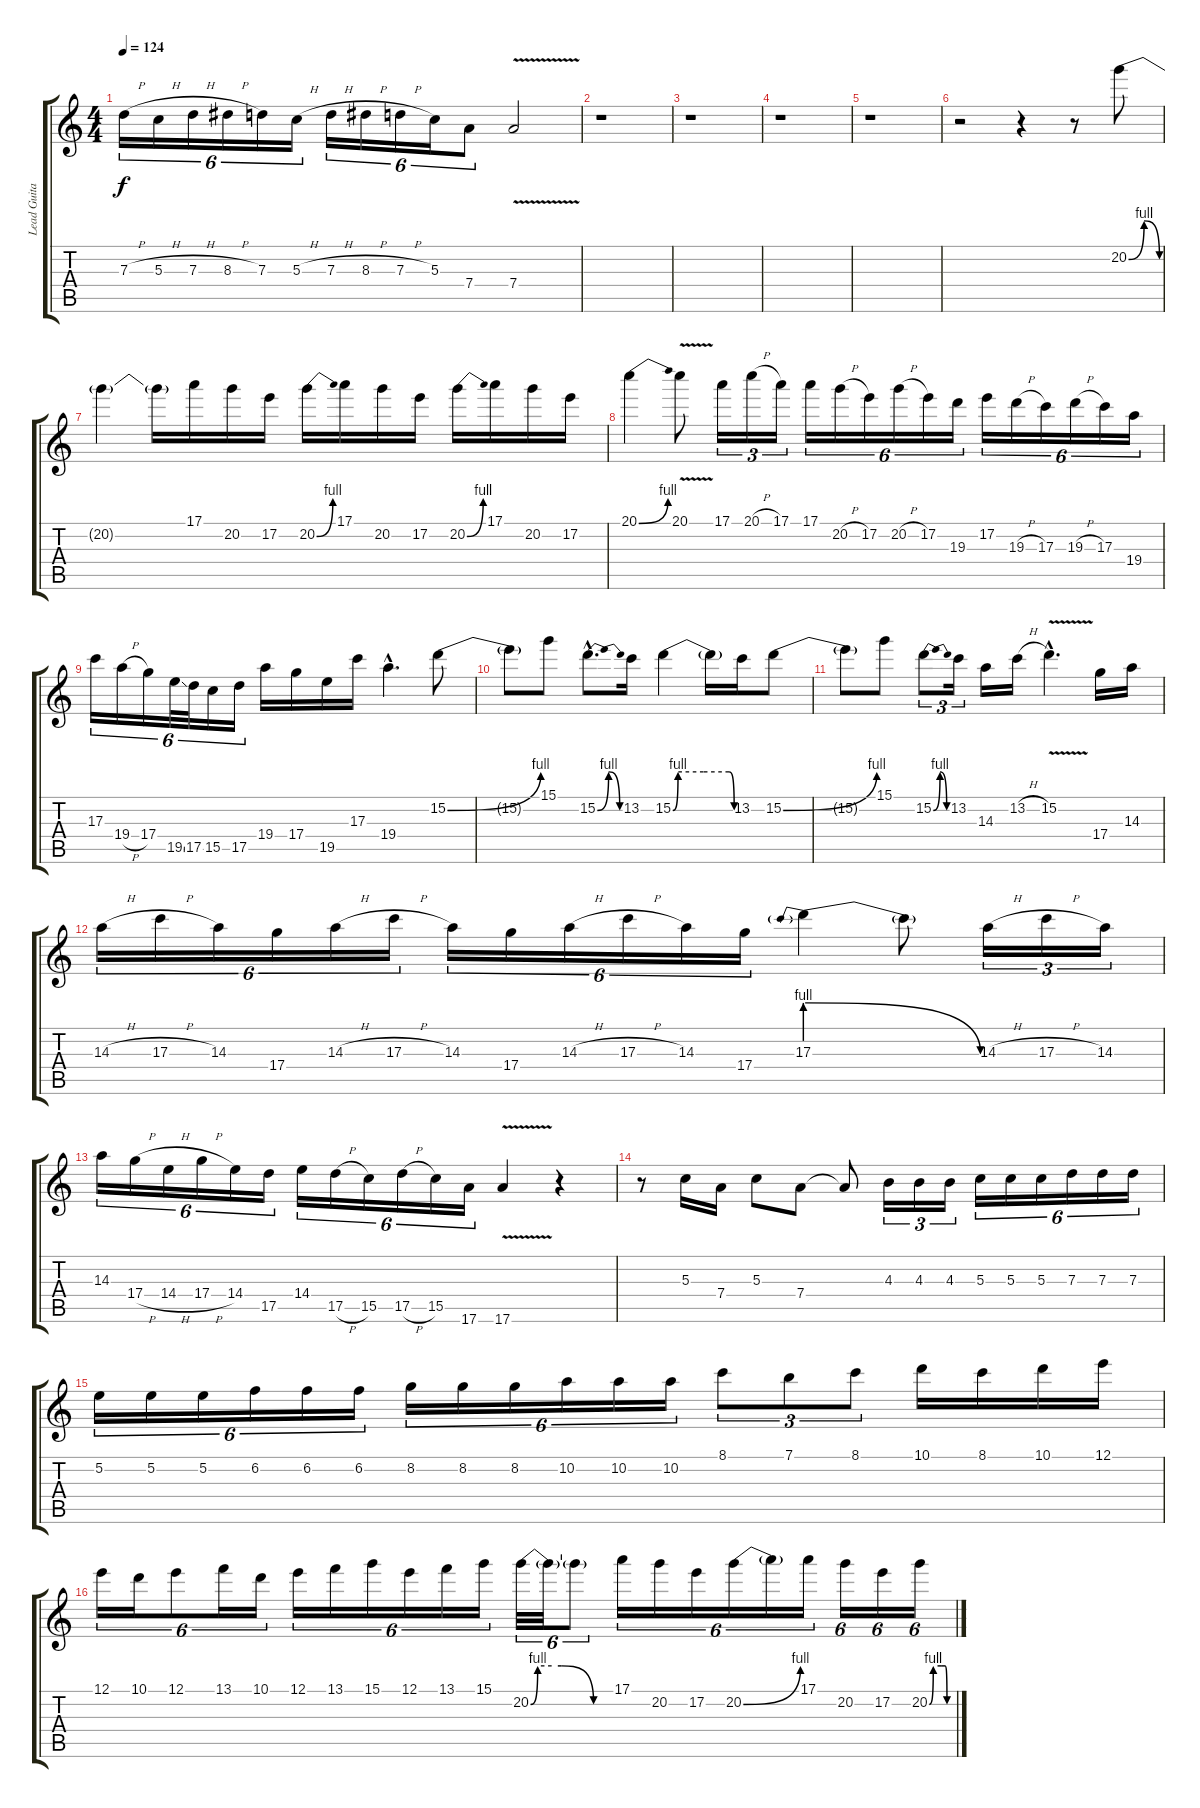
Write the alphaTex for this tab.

\track ("Lead Guitar" "Lead Guita") {instrument overdrivenguitar}
\staff {score tabs}
\tuning (E4 B3 G3 D3 A2 E2) {hide}
\ts (4 4)
\tempo 124
\clef g2
\ks c
7.3{h}.16{tu (6 4) dy f} 5.3{h}.16{tu (6 4)} 7.3{h}.16{tu (6 4)} 8.3{h}.16{tu (6 4)} 7.3.16{tu (6 4)} 5.3{h}.16{tu (6 4)} 7.3{h}.16{tu (6 4)} 8.3{h}.16{tu (6 4)} 7.3{h}.16{tu (6 4)} 5.3.16{tu (6 4)} 7.4.8{tu (6 4)} 7.4{v}.2 |
r.1 |
r.1 |
r.1 |
r.1 |
r.2 r.4 r.8 20.2{be (bendrelease 0 0 8 4 57 4 60 0)}.8 |
20.2{t}.4 20.2{t}.16 17.1.16 20.2.16 17.2.16 20.2{be (bend 0 0 60 4)}.16 17.1.16 20.2.16 17.2.16 20.2{be (bend 0 0 60 4)}.16 17.1.16 20.2.16 17.2.16 |
20.1{be (bend 0 0 60 4)}.4 20.1{v}.8 17.1.16{tu (3 2)} 20.1{h}.16{tu (3 2)} 17.1.16{tu (3 2)} 17.1.16{tu (6 4)} 20.2{h}.16{tu (6 4)} 17.2.16{tu (6 4)} 20.2{h}.16{tu (6 4)} 17.2.16{tu (6 4)} 19.3.16{tu (6 4)} 17.2.16{tu (6 4)} 19.3{h}.16{tu (6 4)} 17.3.16{tu (6 4)} 19.3{h}.16{tu (6 4)} 17.3.16{tu (6 4)} 19.4.16{tu (6 4)} |
17.3.16{tu (6 4)} 19.4{h}.16{tu (6 4)} 17.4.16{tu (6 4)} 19.5{ss}.32{tu (6 4)} 17.5.32{tu (6 4)} 15.5.16{tu (6 4)} 17.5.16{tu (6 4)} 19.4.16 17.4.16 19.5.16 17.3.16 19.4{hac}.4{d} 15.2{be (bend 0 0 60 4)}.8 |
15.2{t}.8 15.1.8 15.2{be (bendrelease 0 0 30 4 30 4 60 0) hac}.8{d} 13.2.16 15.2{be (custom 0 0 5 4 30 4 55 4 60 0)}.4 15.2{t}.16 13.2.16 15.2{be (bend 0 0 60 4)}.8 |
15.2{t}.8 15.1.8 15.2{be (bendrelease 0 0 30 4 30 4 60 0)}.8{tu (3 2)} 13.2.16{tu (3 2)} 14.3.16 13.2{h}.16 15.2{v hac}.4{d} 17.4.16 14.3.16 |
14.3{h}.16{tu (6 4)} 17.3{h}.16{tu (6 4)} 14.3.16{tu (6 4)} 17.4.16{tu (6 4)} 14.3{h}.16{tu (6 4)} 17.3{h}.16{tu (6 4)} 14.3.16{tu (6 4)} 17.4.16{tu (6 4)} 14.3{h}.16{tu (6 4)} 17.3{h}.16{tu (6 4)} 14.3.16{tu (6 4)} 17.4.16{tu (6 4)} 17.3{be (prebendrelease 0 4 60 0)}.4 17.3{t}.8 14.3{h}.16{tu (3 2)} 17.3{h}.16{tu (3 2)} 14.3.16{tu (3 2)} |
14.3.16{tu (6 4)} 17.4{h}.16{tu (6 4)} 14.4{h}.16{tu (6 4)} 17.4{h}.16{tu (6 4)} 14.4.16{tu (6 4)} 17.5.16{tu (6 4)} 14.4.16{tu (6 4)} 17.5{h}.16{tu (6 4)} 15.5.16{tu (6 4)} 17.5{h}.16{tu (6 4)} 15.5.16{tu (6 4)} 17.6.16{tu (6 4)} 17.6{v}.4 r.4 |
r.8 5.3.16 7.4.16 5.3.8 7.4.8 7.4{t}.8 4.3.16{tu (3 2)} 4.3.16{tu (3 2)} 4.3.16{tu (3 2)} 5.3.16{tu (6 4)} 5.3.16{tu (6 4)} 5.3.16{tu (6 4)} 7.3.16{tu (6 4)} 7.3.16{tu (6 4)} 7.3.16{tu (6 4)} |
5.2.16{tu (6 4)} 5.2.16{tu (6 4)} 5.2.16{tu (6 4)} 6.2.16{tu (6 4)} 6.2.16{tu (6 4)} 6.2.16{tu (6 4)} 8.2.16{tu (6 4)} 8.2.16{tu (6 4)} 8.2.16{tu (6 4)} 10.2.16{tu (6 4)} 10.2.16{tu (6 4)} 10.2.16{tu (6 4)} 8.1.8{tu (3 2)} 7.1.8{tu (3 2)} 8.1.8{tu (3 2)} 10.1.16 8.1.16 10.1.16 12.1.16 |
12.1.16{tu (6 4)} 10.1.16{tu (6 4)} 12.1.8{tu (6 4)} 13.1.16{tu (6 4)} 10.1.16{tu (6 4)} 12.1.16{tu (6 4)} 13.1.16{tu (6 4)} 15.1.16{tu (6 4)} 12.1.16{tu (6 4)} 13.1.16{tu (6 4)} 15.1.16{tu (6 4)} 20.2{be (custom 0 0 5 4 15 4 22 4 45 0 60 0)}.32{tu (6 4)} 20.2{t}.32{tu (6 4)} 20.2{t}.8{tu (6 4)} 17.1.16{tu (6 4)} 20.2.16{tu (6 4)} 17.2.16{tu (6 4)} 20.2{be (bend 0 0 60 4)}.16{tu (6 4)} 20.2{t}.16{tu (6 4)} 17.1.16{tu (6 4)} 20.2.16{tu (6 4)} 17.2.16{tu (6 4)} 20.2{be (custom 0 0 10 4 30 4 40 4 45 0 60 0)}.16{tu (6 4)}
